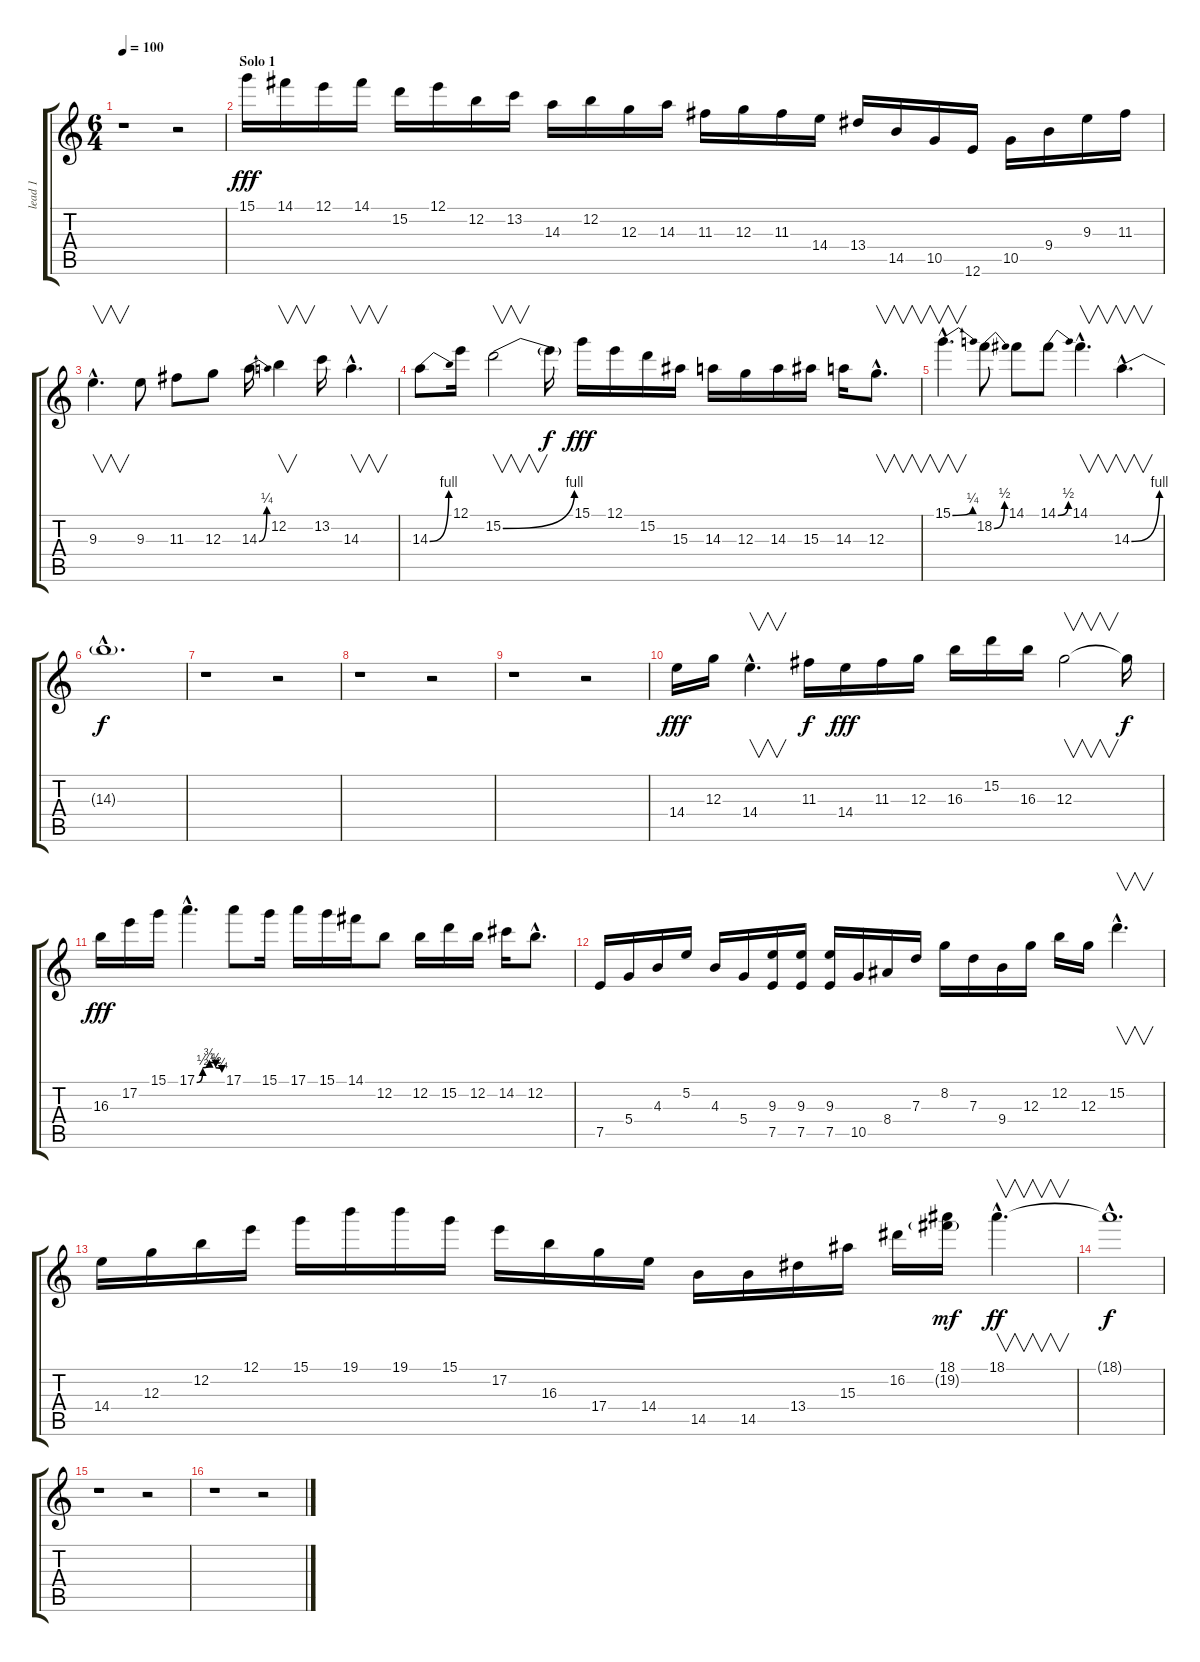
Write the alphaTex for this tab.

\track ("lead 1" "lead 1") {instrument distortionguitar}
\staff {score tabs}
\tuning (E4 B3 G3 D3 A2 E2) {hide}
\ts (6 4)
\tempo 100
\clef g2
\ks c
r.1{dy f} r.2 |
\section ("" "Solo 1")
15.1.16{dy fff volume 16 balance 8 instrument distortionguitar} 14.1.16 12.1.16 14.1.16 15.2.16 12.1.16 12.2.16 13.2.16 14.3.16 12.2.16 12.3.16 14.3.16 11.3.16 12.3.16 11.3.16 14.4.16 13.4.16 14.5.16 10.5.16 12.6.16 10.5.16 9.4.16 9.3.16 11.3.16 |
9.3{hac}.4{v d} 9.3.8 11.3.8 12.3.8 14.3{be (bend 0 0 60 1)}.16 12.2.4{v} 13.2.16 14.3{hac}.4{v d} |
14.3{be (bend 0 0 60 4)}.8{volume 16 balance 8 instrument distortionguitar} 12.1.16 15.2{be (bend 0 0 60 4)}.2{v} 15.2{t}.16{dy f} 15.1.16{dy fff} 12.1.16 15.2.16 15.3.16 14.3.16 12.3.16 14.3.16 15.3.16 14.3.16 12.3{hac}.8{v d} |
15.1{be (bend 0 0 60 1) hac}.4{v d} 18.2{be (bend 0 0 60 2)}.8 14.1.8 14.1{be (bend 0 0 60 2)}.8 14.1{hac}.4{v d} 14.3{be (bend 0 0 60 4) hac}.4{v d} |
14.3{hac t}.1{d dy f} |
r.1 r.2 |
r.1 r.2 |
r.1 r.2 |
14.4.16{dy fff volume 16 balance 9 instrument distortionguitar} 12.3.16 14.4{hac}.4{v d} 11.3.16{dy f} 14.4.16{dy fff} 11.3.16 12.3.16 16.3.16 15.2.16 16.3.16 12.3.2{v} 12.3{t}.16{dy f} |
16.3.16{dy fff volume 16 balance 9 instrument distortionguitar} 17.2.16 15.1.16 17.1{be (custom 0 0 14 2 30 3 45 2 60 1) hac}.4{d} 17.1.8 15.1.16 17.1.16 15.1.16 14.1.16 12.2.8 12.2.16 15.2.16 12.2.16 14.2.16 12.2{hac}.8{d} |
7.5.16{volume 16 balance 9 instrument distortionguitar} 5.4.16 4.3.16 5.2.16 4.3.16 5.4.16 (9.3 7.5).16 (9.3 7.5).16 (9.3 7.5).16 10.5.16 8.4.16 7.3.16 8.2.16 7.3.16 9.4.16 12.3.16 12.2.16 12.3.16 15.2{hac}.4{v d} |
14.4.16{volume 16 balance 9 instrument distortionguitar} 12.3.16 12.2.16 12.1.16 15.1.16 19.1.16 19.1.16 15.1.16 17.2.16 16.3.16 17.4.16 14.4.16 14.5.16 14.5.16 13.4.16 15.3.16 16.2.16 (18.1 19.2{g}).16{dy mf} 18.1{hac}.4{v d dy ff} |
18.1{hac t}.1{d dy f} |
r.1 r.2 |
r.1 r.2
